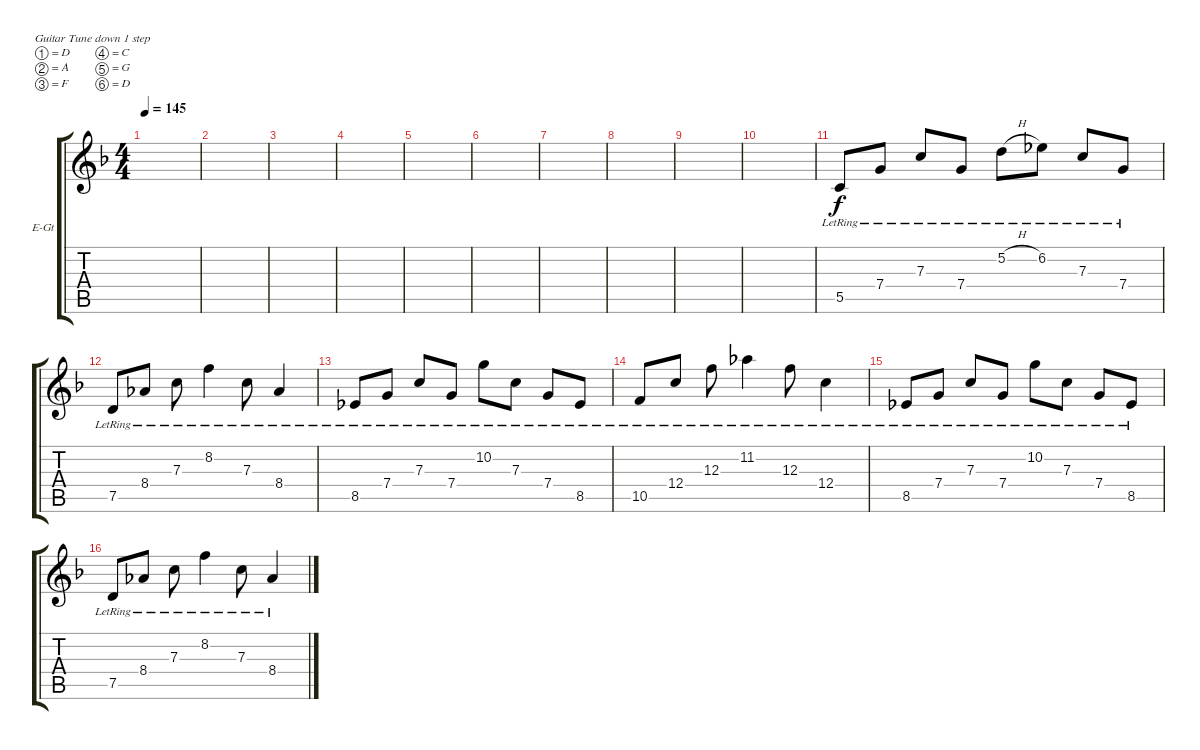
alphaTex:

\defaultSystemsLayout 4
\bracketExtendMode groupsimilarinstruments
\firstSystemTrackNameOrientation horizontal
\otherSystemsTrackNameOrientation horizontal
\track ("Electric Guitar Clean" "E-Gt") {instrument electricguitarclean}
\staff {score tabs}
\tuning (D4 A3 F3 C3 G2 D2)
\ts (4 4)
\tempo 145
\clef g2
\ks dminor
|
|
|
|
|
|
|
|
|
|
5.5{lr}.8 7.4{lr}.8 7.3{lr}.8 7.4{lr}.8 5.2{h lr}.8 6.2{lr}.8 7.3{lr}.8 7.4{lr}.8 |
7.5{lr}.8 8.4{lr}.8 7.3{lr}.8 8.2{lr}.4 7.3{lr}.8 8.4{lr}.4 |
8.5{lr}.8 7.4{lr}.8 7.3{lr}.8 7.4{lr}.8 10.2{lr}.8 7.3{lr}.8 7.4{lr}.8 8.5{lr}.8 |
10.5{lr}.8 12.4{lr}.8 12.3{lr}.8 11.2{lr}.4 12.3{lr}.8 12.4{lr}.4 |
8.5{lr}.8 7.4{lr}.8 7.3{lr}.8 7.4{lr}.8 10.2{lr}.8 7.3{lr}.8 7.4{lr}.8 8.5{lr}.8 |
7.5{lr}.8 8.4{lr}.8 7.3{lr}.8 8.2{lr}.4 7.3{lr}.8 8.4{lr}.4
